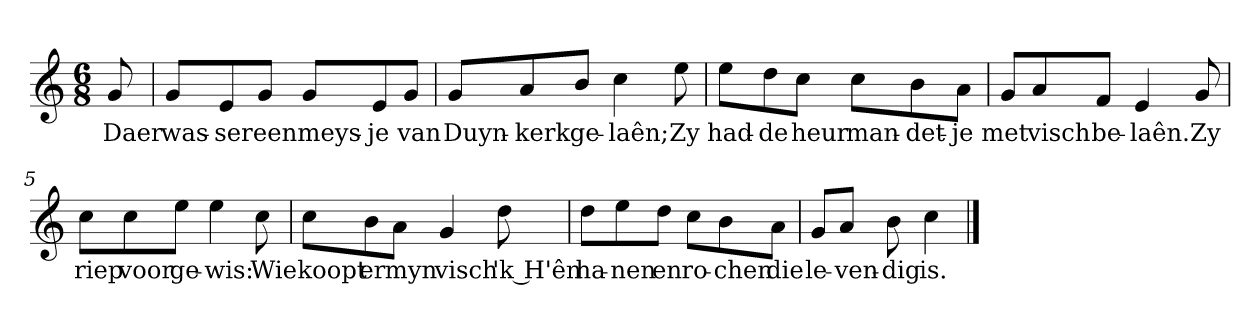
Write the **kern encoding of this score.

**kern	**text
*part1	*part1
*staff1	*staff1
*clefG2	*
*k[]	*
*C:	*
*M6/8	*
*MM120	*
=	=
8g	Daer
=1	=1
8g/L	was-
8e/	-ser
8g/J	een
8g/L	meys-
8e/	-je
8g/J	van
=2	=2
8g/L	Duyn-
8a/	-kerk
8b/J	ge-
4cc	-laên;
8ee	Zy
=3	=3
8ee\L	had-
8dd\	-de
8cc\J	heur
8cc\L	man-
8b\	-det-
8a\J	-je
=4	=4
8g/L	met
8a/	visch
8f/J	be-
4e	-laên.
8g	Zy
=5	=5
8cc\L	riep
8cc\	voor
8ee\J	ge-
4ee	-wis:
8cc	Wie
=6	=6
8cc\L	koopt
8b\	er
8a\J	myn
4g	visch
8dd	'k H'ên
=7	=7
8dd\L	ha-
8ee\	-nen
8dd\J	en
8cc\L	ro-
8b\	-chen
8a\J	die
=8	=8
8g/L	le-
8a/J	-ven-
8b	-dig
4cc	is.
==	==
*-	*-
